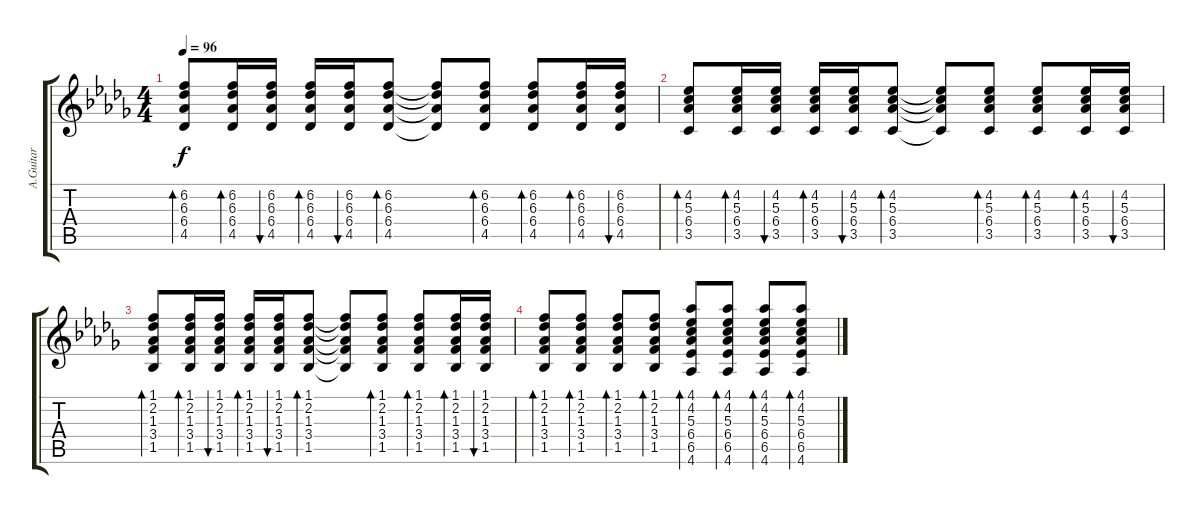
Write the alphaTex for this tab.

\track ("A.Guitar" "A.Guitar") {instrument acousticguitarsteel}
\staff {score tabs}
\tuning (E4 B3 G3 D3 A2 E2) {hide}
\ts (4 4)
\tempo 96
\clef g2
\ks db
(6.2 6.3 6.4 4.5).8{bd 30 dy f} (6.2 6.3 6.4 4.5).16{bd 30} (6.2 6.3 6.4 4.5).16{bu 30} (6.2 6.3 6.4 4.5).16{bd 30} (6.2 6.3 6.4 4.5).16{bu 30} (6.2 6.3 6.4 4.5).8{bd 30} (6.2{t} 6.3{t} 6.4{t} 4.5{t}).8 (6.2 6.3 6.4 4.5).8{bd 30} (6.2 6.3 6.4 4.5).8{bd 30} (6.2 6.3 6.4 4.5).16{bd 30} (6.2 6.3 6.4 4.5).16{bu 30} |
(4.2 5.3 6.4 3.5).8{bd 30} (4.2 5.3 6.4 3.5).16{bd 30} (4.2 5.3 6.4 3.5).16{bu 30} (4.2 5.3 6.4 3.5).16{bd 30} (4.2 5.3 6.4 3.5).16{bu 30} (4.2 5.3 6.4 3.5).8{bd 30} (4.2{t} 5.3{t} 6.4{t} 3.5{t}).8 (4.2 5.3 6.4 3.5).8{bd 30} (4.2 5.3 6.4 3.5).8{bd 30} (4.2 5.3 6.4 3.5).16{bd 30} (4.2 5.3 6.4 3.5).16{bu 30} |
(1.1 2.2 1.3 3.4 1.5).8{bd 30} (1.1 2.2 1.3 3.4 1.5).16{bd 30} (1.1 2.2 1.3 3.4 1.5).16{bu 30} (1.1 2.2 1.3 3.4 1.5).16{bd 30} (1.1 2.2 1.3 3.4 1.5).16{bu 30} (1.1 2.2 1.3 3.4 1.5).8{bd 30} (1.1{t} 2.2{t} 1.3{t} 3.4{t} 1.5{t}).8 (1.1 2.2 1.3 3.4 1.5).8{bd 30} (1.1 2.2 1.3 3.4 1.5).8{bd 30} (1.1 2.2 1.3 3.4 1.5).16{bd 30} (1.1 2.2 1.3 3.4 1.5).16{bu 30} |
(1.1 2.2 1.3 3.4 1.5).8{bd 30} (1.1 2.2 1.3 3.4 1.5).8{bd 30} (1.1 2.2 1.3 3.4 1.5).8{bd 30} (1.1 2.2 1.3 3.4 1.5).8{bd 30} (4.1 4.2 5.3 6.4 6.5 4.6).8{bd 30} (4.1 4.2 5.3 6.4 6.5 4.6).8{bd 30} (4.1 4.2 5.3 6.4 6.5 4.6).8{bd 30} (4.1 4.2 5.3 6.4 6.5 4.6).8{bd 30}
